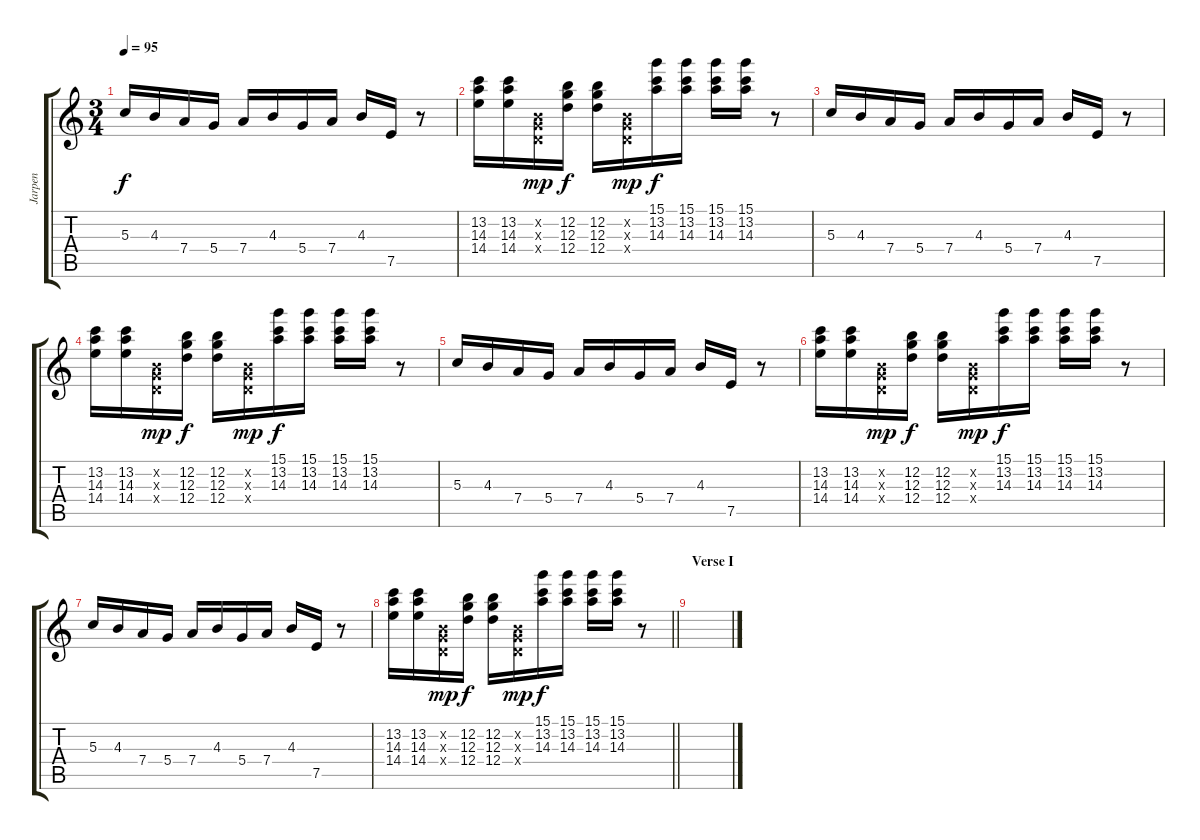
\track ("Jarpen" "Jarpen") {instrument acousticguitarsteel}
\staff {score tabs}
\tuning (E4 B3 G3 D3 A2 E2) {hide}
\ts (3 4)
\tempo 95
\clef g2
\ks c
5.3.16{dy f} 4.3.16 7.4.16 5.4.16 7.4.16 4.3.16 5.4.16 7.4.16 4.3.16 7.5.16 r.8 |
(13.2 14.3 14.4).16 (13.2 14.3 14.4).16 (0.2{x} 0.3{x} 0.4{x}).16{dy mp} (12.2 12.3 12.4).16{dy f} (12.2 12.3 12.4).16 (0.2{x} 0.3{x} 0.4{x}).16{dy mp} (15.1 13.2 14.3).16{dy f} (15.1 13.2 14.3).16 (15.1 13.2 14.3).16 (15.1 13.2 14.3).16 r.8 |
5.3.16 4.3.16 7.4.16 5.4.16 7.4.16 4.3.16 5.4.16 7.4.16 4.3.16 7.5.16 r.8 |
(13.2 14.3 14.4).16 (13.2 14.3 14.4).16 (0.2{x} 0.3{x} 0.4{x}).16{dy mp} (12.2 12.3 12.4).16{dy f} (12.2 12.3 12.4).16 (0.2{x} 0.3{x} 0.4{x}).16{dy mp} (15.1 13.2 14.3).16{dy f} (15.1 13.2 14.3).16 (15.1 13.2 14.3).16 (15.1 13.2 14.3).16 r.8 |
5.3.16 4.3.16 7.4.16 5.4.16 7.4.16 4.3.16 5.4.16 7.4.16 4.3.16 7.5.16 r.8 |
(13.2 14.3 14.4).16 (13.2 14.3 14.4).16 (0.2{x} 0.3{x} 0.4{x}).16{dy mp} (12.2 12.3 12.4).16{dy f} (12.2 12.3 12.4).16 (0.2{x} 0.3{x} 0.4{x}).16{dy mp} (15.1 13.2 14.3).16{dy f} (15.1 13.2 14.3).16 (15.1 13.2 14.3).16 (15.1 13.2 14.3).16 r.8 |
5.3.16 4.3.16 7.4.16 5.4.16 7.4.16 4.3.16 5.4.16 7.4.16 4.3.16 7.5.16 r.8 |
\barLineRight lightlight
(13.2 14.3 14.4).16 (13.2 14.3 14.4).16 (0.2{x} 0.3{x} 0.4{x}).16{dy mp} (12.2 12.3 12.4).16{dy f} (12.2 12.3 12.4).16 (0.2{x} 0.3{x} 0.4{x}).16{dy mp} (15.1 13.2 14.3).16{dy f} (15.1 13.2 14.3).16 (15.1 13.2 14.3).16 (15.1 13.2 14.3).16 r.8 |
\section ("" "Verse I")
